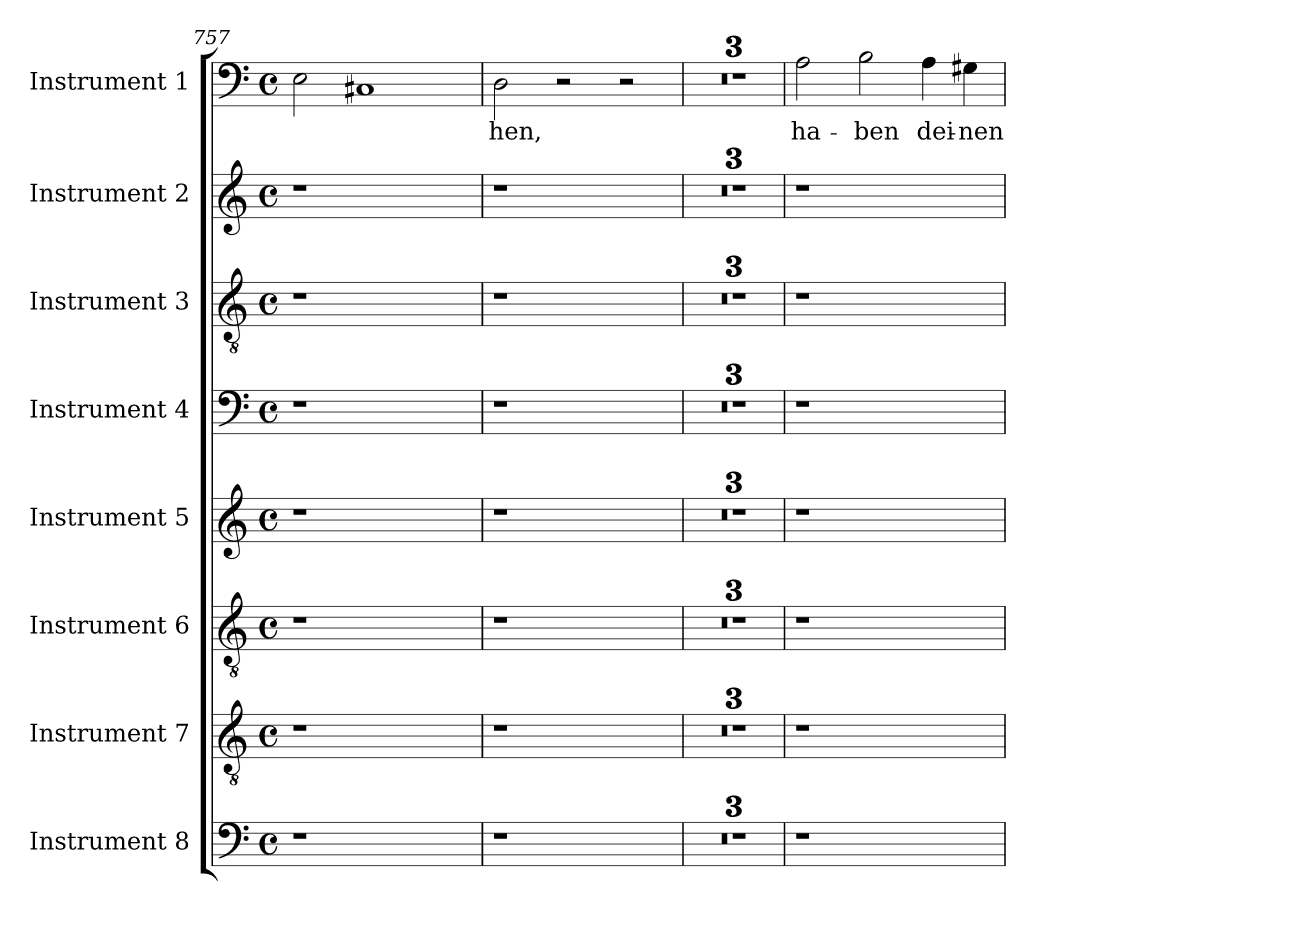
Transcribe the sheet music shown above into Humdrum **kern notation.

**kern	**kern	**kern	**kern	**kern	**kern	**kern	**kern	**text
*part8	*part7	*part6	*part5	*part4	*part3	*part2	*part1	*part1
*staff8	*staff7	*staff6	*staff5	*staff4	*staff3	*staff2	*staff1	*staff1
*I"Instrument 8	*I"Instrument 7	*I"Instrument 6	*I"Instrument 5	*I"Instrument 4	*I"Instrument 3	*I"Instrument 2	*I"Instrument 1	*
*clefF4	*clefGv2	*clefGv2	*clefG2	*clefF4	*clefGv2	*clefG2	*clefF4	*
*M4/4	*M4/4	*M4/4	*M4/4	*M4/4	*M4/4	*M4/4	*M4/4	*
*met(c)	*met(c)	*met(c)	*met(c)	*met(c)	*met(c)	*met(c)	*met(c)	*
=757	=757	=757	=757	=757	=757	=757	=757	=757
1r	1r	1r	1r	1r	1r	1r	2E\	.
.	.	.	.	.	.	.	1C#X	.
2ryy	2ryy	2ryy	2ryy	2ryy	2ryy	2ryy	.	.
=758	=758	=758	=758	=758	=758	=758	=758	=758
!	!	!	!	!	!	!	!	!LO:LY:b:cj
1r	1r	1r	1r	1r	1r	1r	2D\	-hen,
.	.	.	.	.	.	.	2r	.
2ryy	2ryy	2ryy	2ryy	2ryy	2ryy	2ryy	2r	.
=759	=759	=759	=759	=759	=759	=759	=759	=759
1r	1r	1r	1r	1r	1r	1r	1r	.
=760	=760	=760	=760	=760	=760	=760	=760	=760
1r	1r	1r	1r	1r	1r	1r	1r	.
=761	=761	=761	=761	=761	=761	=761	=761	=761
1r	1r	1r	1r	1r	1r	1r	1r	.
=762	=762	=762	=762	=762	=762	=762	=762	=762
!	!	!	!	!	!	!	!	!LO:LY:b:cj
1r	1r	1r	1r	1r	1r	1r	2A\	ha-
!	!	!	!	!	!	!	!	!LO:LY:b:cj
.	.	.	.	.	.	.	2B\	-ben
!	!	!	!	!	!	!	!	!LO:LY:b
2ryy	2ryy	2ryy	2ryy	2ryy	2ryy	2ryy	4A\	dei-
!	!	!	!	!	!	!	!	!LO:LY:b:rj
.	.	.	.	.	.	.	4G#X\	-nen
=	=	=	=	=	=	=	=	=
*-	*-	*-	*-	*-	*-	*-	*-	*-
